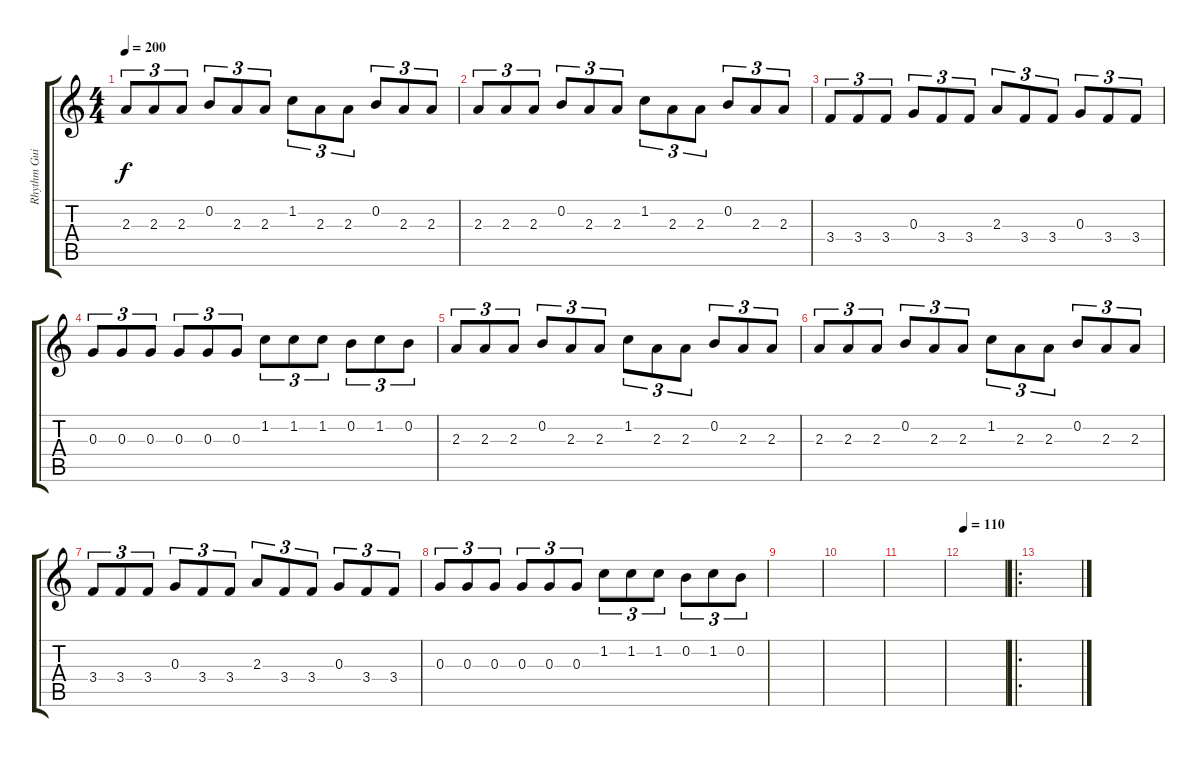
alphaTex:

\track ("Rhythm Guitar" "Rhythm Gui") {instrument distortionguitar}
\staff {score tabs}
\tuning (E4 B3 G3 D3 A2 E2) {hide}
\ts (4 4)
\tempo 200
\clef g2
\ks c
2.3.8{tu (3 2) dy f} 2.3.8{tu (3 2)} 2.3.8{tu (3 2)} 0.2.8{tu (3 2)} 2.3.8{tu (3 2)} 2.3.8{tu (3 2)} 1.2.8{tu (3 2)} 2.3.8{tu (3 2)} 2.3.8{tu (3 2)} 0.2.8{tu (3 2)} 2.3.8{tu (3 2)} 2.3.8{tu (3 2)} |
2.3.8{tu (3 2)} 2.3.8{tu (3 2)} 2.3.8{tu (3 2)} 0.2.8{tu (3 2)} 2.3.8{tu (3 2)} 2.3.8{tu (3 2)} 1.2.8{tu (3 2)} 2.3.8{tu (3 2)} 2.3.8{tu (3 2)} 0.2.8{tu (3 2)} 2.3.8{tu (3 2)} 2.3.8{tu (3 2)} |
3.4.8{tu (3 2)} 3.4.8{tu (3 2)} 3.4.8{tu (3 2)} 0.3.8{tu (3 2)} 3.4.8{tu (3 2)} 3.4.8{tu (3 2)} 2.3.8{tu (3 2)} 3.4.8{tu (3 2)} 3.4.8{tu (3 2)} 0.3.8{tu (3 2)} 3.4.8{tu (3 2)} 3.4.8{tu (3 2)} |
0.3.8{tu (3 2)} 0.3.8{tu (3 2)} 0.3.8{tu (3 2)} 0.3.8{tu (3 2)} 0.3.8{tu (3 2)} 0.3.8{tu (3 2)} 1.2.8{tu (3 2)} 1.2.8{tu (3 2)} 1.2.8{tu (3 2)} 0.2.8{tu (3 2)} 1.2.8{tu (3 2)} 0.2.8{tu (3 2)} |
2.3.8{tu (3 2)} 2.3.8{tu (3 2)} 2.3.8{tu (3 2)} 0.2.8{tu (3 2)} 2.3.8{tu (3 2)} 2.3.8{tu (3 2)} 1.2.8{tu (3 2)} 2.3.8{tu (3 2)} 2.3.8{tu (3 2)} 0.2.8{tu (3 2)} 2.3.8{tu (3 2)} 2.3.8{tu (3 2)} |
2.3.8{tu (3 2)} 2.3.8{tu (3 2)} 2.3.8{tu (3 2)} 0.2.8{tu (3 2)} 2.3.8{tu (3 2)} 2.3.8{tu (3 2)} 1.2.8{tu (3 2)} 2.3.8{tu (3 2)} 2.3.8{tu (3 2)} 0.2.8{tu (3 2)} 2.3.8{tu (3 2)} 2.3.8{tu (3 2)} |
3.4.8{tu (3 2)} 3.4.8{tu (3 2)} 3.4.8{tu (3 2)} 0.3.8{tu (3 2)} 3.4.8{tu (3 2)} 3.4.8{tu (3 2)} 2.3.8{tu (3 2)} 3.4.8{tu (3 2)} 3.4.8{tu (3 2)} 0.3.8{tu (3 2)} 3.4.8{tu (3 2)} 3.4.8{tu (3 2)} |
0.3.8{tu (3 2)} 0.3.8{tu (3 2)} 0.3.8{tu (3 2)} 0.3.8{tu (3 2)} 0.3.8{tu (3 2)} 0.3.8{tu (3 2)} 1.2.8{tu (3 2)} 1.2.8{tu (3 2)} 1.2.8{tu (3 2)} 0.2.8{tu (3 2)} 1.2.8{tu (3 2)} 0.2.8{tu (3 2)} |
|
|
|
\tempo 110
|
\ro
